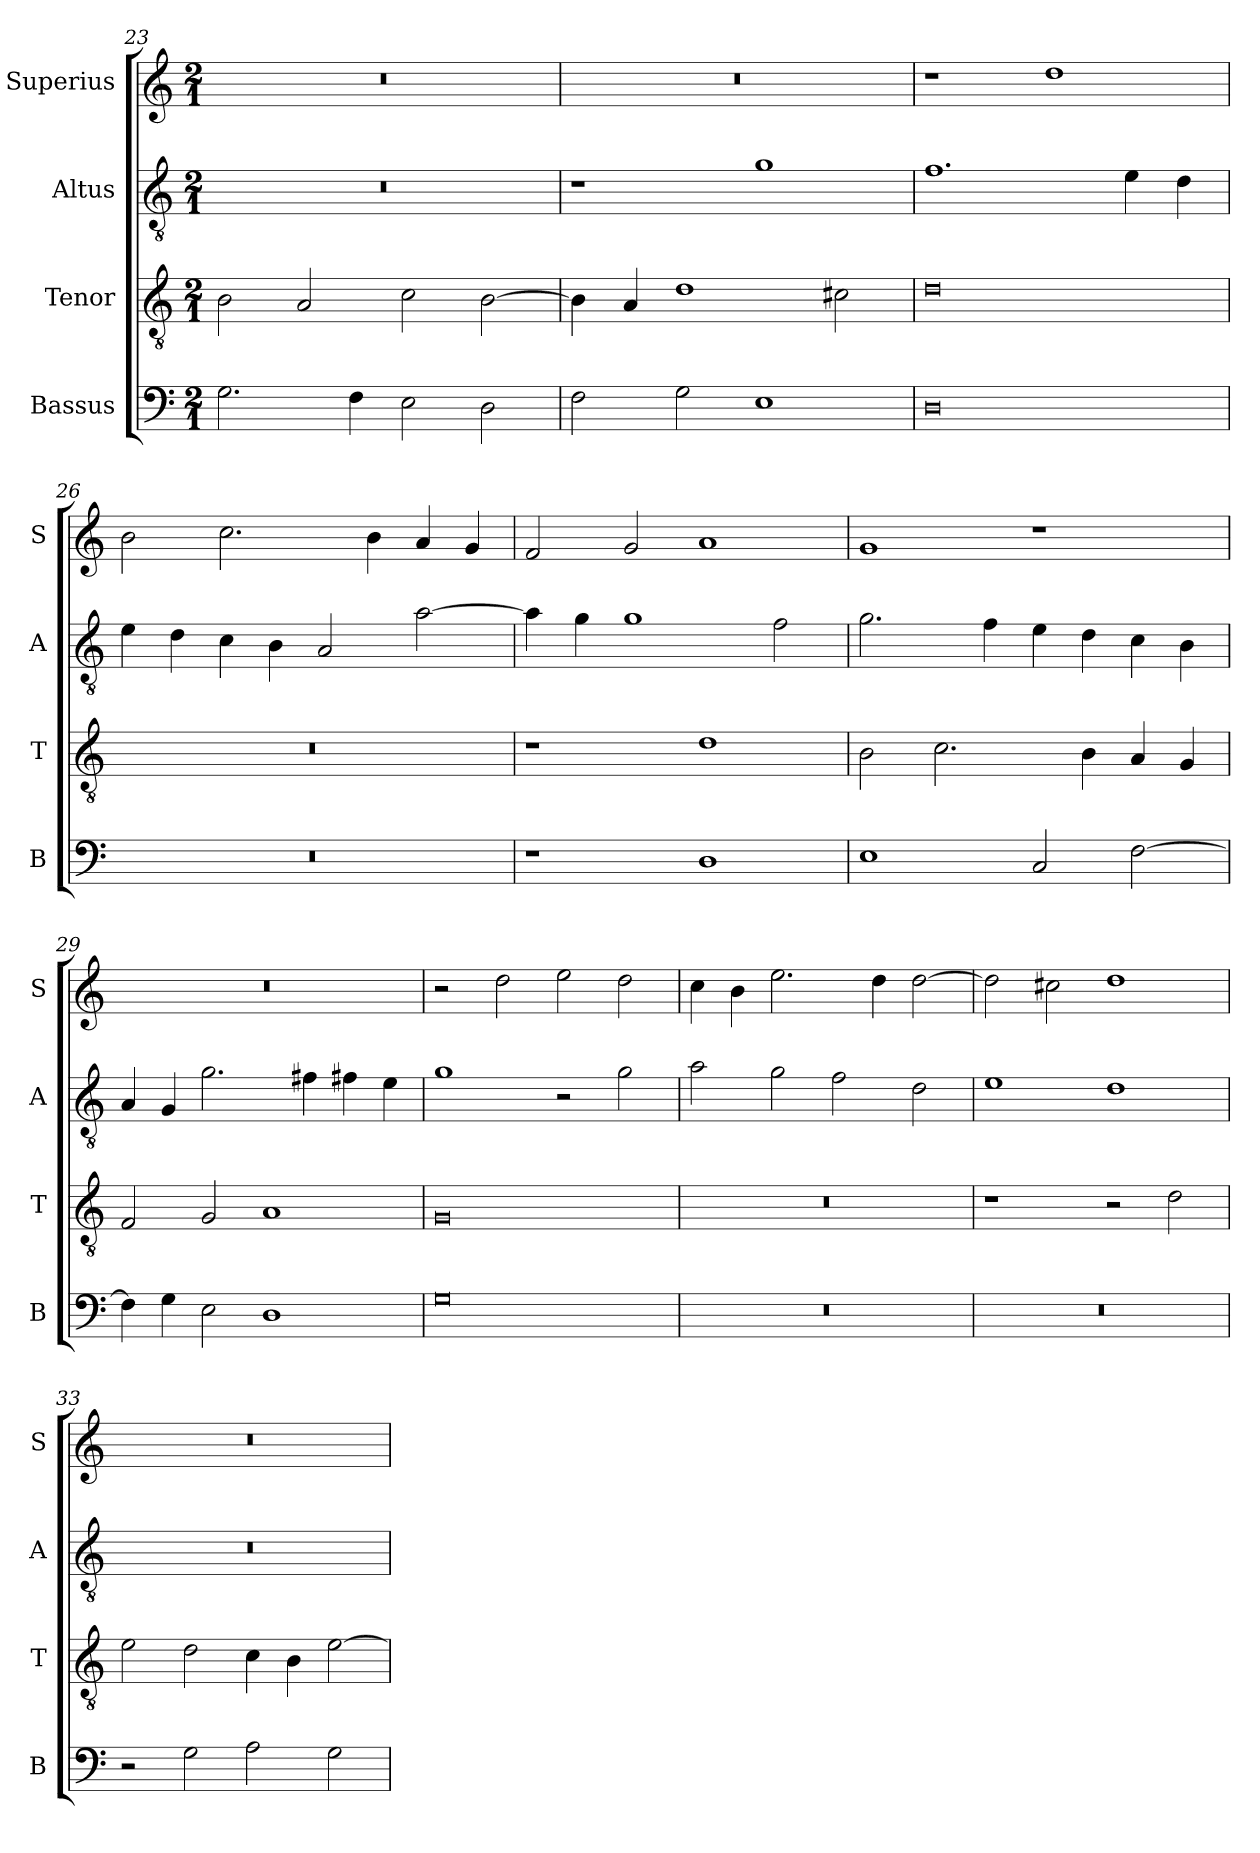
**kern	**kern	**kern	**kern
*part4	*part3	*part2	*part1
*staff4	*staff3	*staff2	*staff1
*I"Bassus	*I"Tenor	*I"Altus	*I"Superius
*I'B	*I'T	*I'A	*I'S
*clefF4	*clefGv2	*clefGv2	*clefG2
*k[]	*k[]	*k[]	*k[]
*M2/1	*M2/1	*M2/1	*M2/1
=23	=23	=23	=23
2.G\	2B\	0r	0r
.	2A/	.	.
4F\	.	.	.
2E\	2c\	.	.
2D\	[2B\	.	.
=24	=24	=24	=24
2F\	4B\]	1r	0r
.	4A/	.	.
2G\	1d	.	.
1E	.	1g	.
.	2c#X\	.	.
=25	=25	=25	=25
0D	0d	1.f	1r
.	.	.	1dd
.	.	4e\	.
.	.	4d\	.
=26	=26	=26	=26
0r	0r	4e\	2b\
.	.	4d\	.
.	.	4c\	2.cc\
.	.	4B\	.
.	.	2A/	.
.	.	.	4b\
.	.	[2a\	4a/
.	.	.	4g/
=27	=27	=27	=27
1r	1r	4a\]	2f/
.	.	4g\	.
.	.	1g	2g/
1D	1d	.	1a
.	.	2f\	.
=28	=28	=28	=28
1E	2B\	2.g\	1g
.	2.c\	.	.
.	.	4f\	.
2C/	.	4e\	1r
.	4B\	4d\	.
[2F\	4A/	4c\	.
.	4G/	4B\	.
=29	=29	=29	=29
4F\]	2F/	4A/	0r
4G\	.	4G/	.
2E\	2G/	2.g\	.
1D	1A	.	.
.	.	4f#X\	.
.	.	4f#X\	.
.	.	4e\	.
=30	=30	=30	=30
0G	0G	1g	2r
.	.	.	2dd\
.	.	2r	2ee\
.	.	2g\	2dd\
=31	=31	=31	=31
0r	0r	2a\	4cc\
.	.	.	4b\
.	.	2g\	2.ee\
.	.	2f\	.
.	.	.	4dd\
.	.	2d\	[2dd\
=32	=32	=32	=32
0r	1r	1e	2dd\]
.	.	.	2cc#X\
.	2r	1d	1dd
.	2d\	.	.
=33	=33	=33	=33
2r	2e\	0r	0r
2G\	2d\	.	.
2A\	4c\	.	.
.	4B\	.	.
2G\	[2e\	.	.
=	=	=	=
*-	*-	*-	*-
